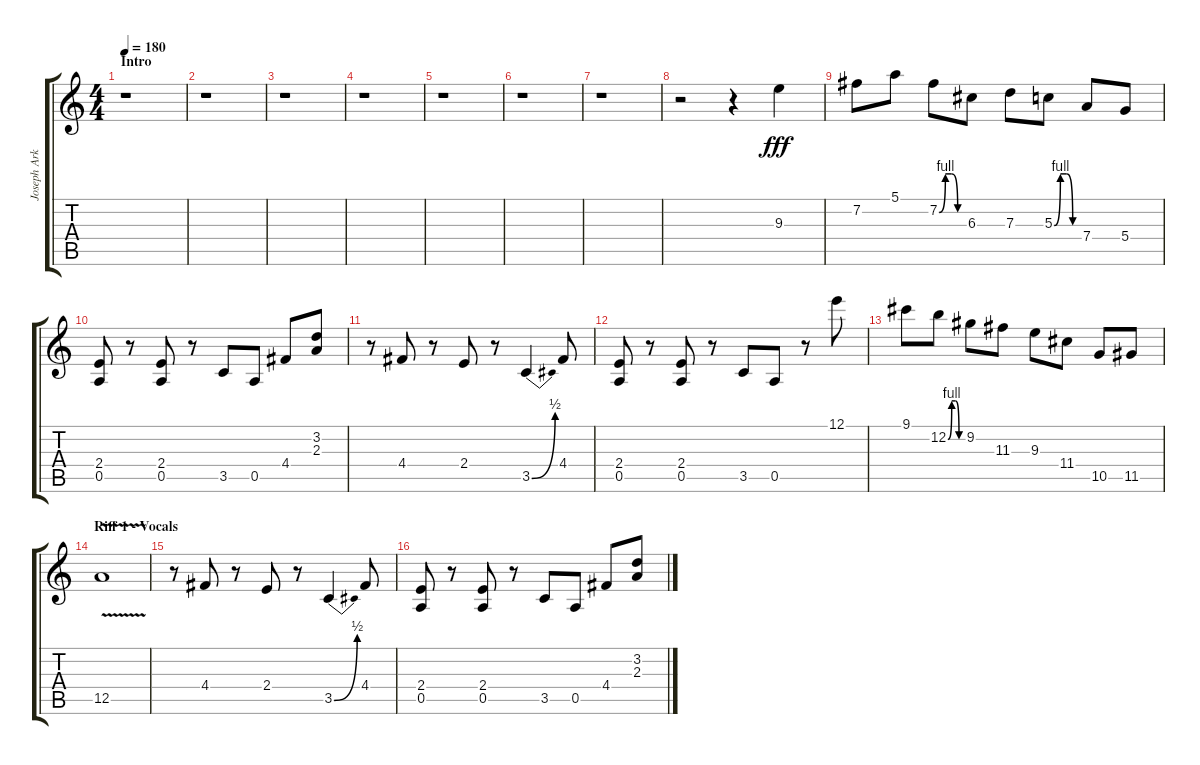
\track ("Joseph Arkansas" "Joseph Ark") {instrument overdrivenguitar}
\staff {score tabs}
\tuning (E4 B3 G3 D3 A2 E2) {hide}
\ts (4 4)
\section ("" "Intro")
\tempo 180
\clef g2
\ks c
r.1{dy fff instrument overdrivenguitar} |
r.1 |
r.1 |
r.1 |
r.1 |
r.1 |
r.1 |
r.2 r.4 9.3.4 |
7.2.8 5.1.8 7.2{be (custom 0 0 15 4 30 4 45 0 60 0)}.8 6.3.8 7.3.8 5.3{be (custom 0 0 15 4 30 4 45 0 60 0)}.8 7.4.8 5.4.8 |
(2.4 0.5).8 r.8 (2.4 0.5).8 r.8 3.5.8 0.5.8 4.4.8 (3.2 2.3).8 |
r.8 4.4.8 r.8 2.4.8 r.8 3.5{be (bend 0 0 60 2)}.4 4.4.8 |
(2.4 0.5).8 r.8 (2.4 0.5).8 r.8 3.5.8 0.5.8 r.8 12.1.8 |
9.1.8 12.2{be (custom 0 0 15 4 30 4 45 0 60 0)}.8 9.2.8 11.3.8 9.3.8 11.4.8 10.5.8 11.5.8 |
\section ("" "Riff 1 - Vocals")
12.5{v}.1 |
r.8 4.4.8 r.8 2.4.8 r.8 3.5{be (bend 0 0 60 2)}.4 4.4.8 |
(2.4 0.5).8 r.8 (2.4 0.5).8 r.8 3.5.8 0.5.8 4.4.8 (3.2 2.3).8
